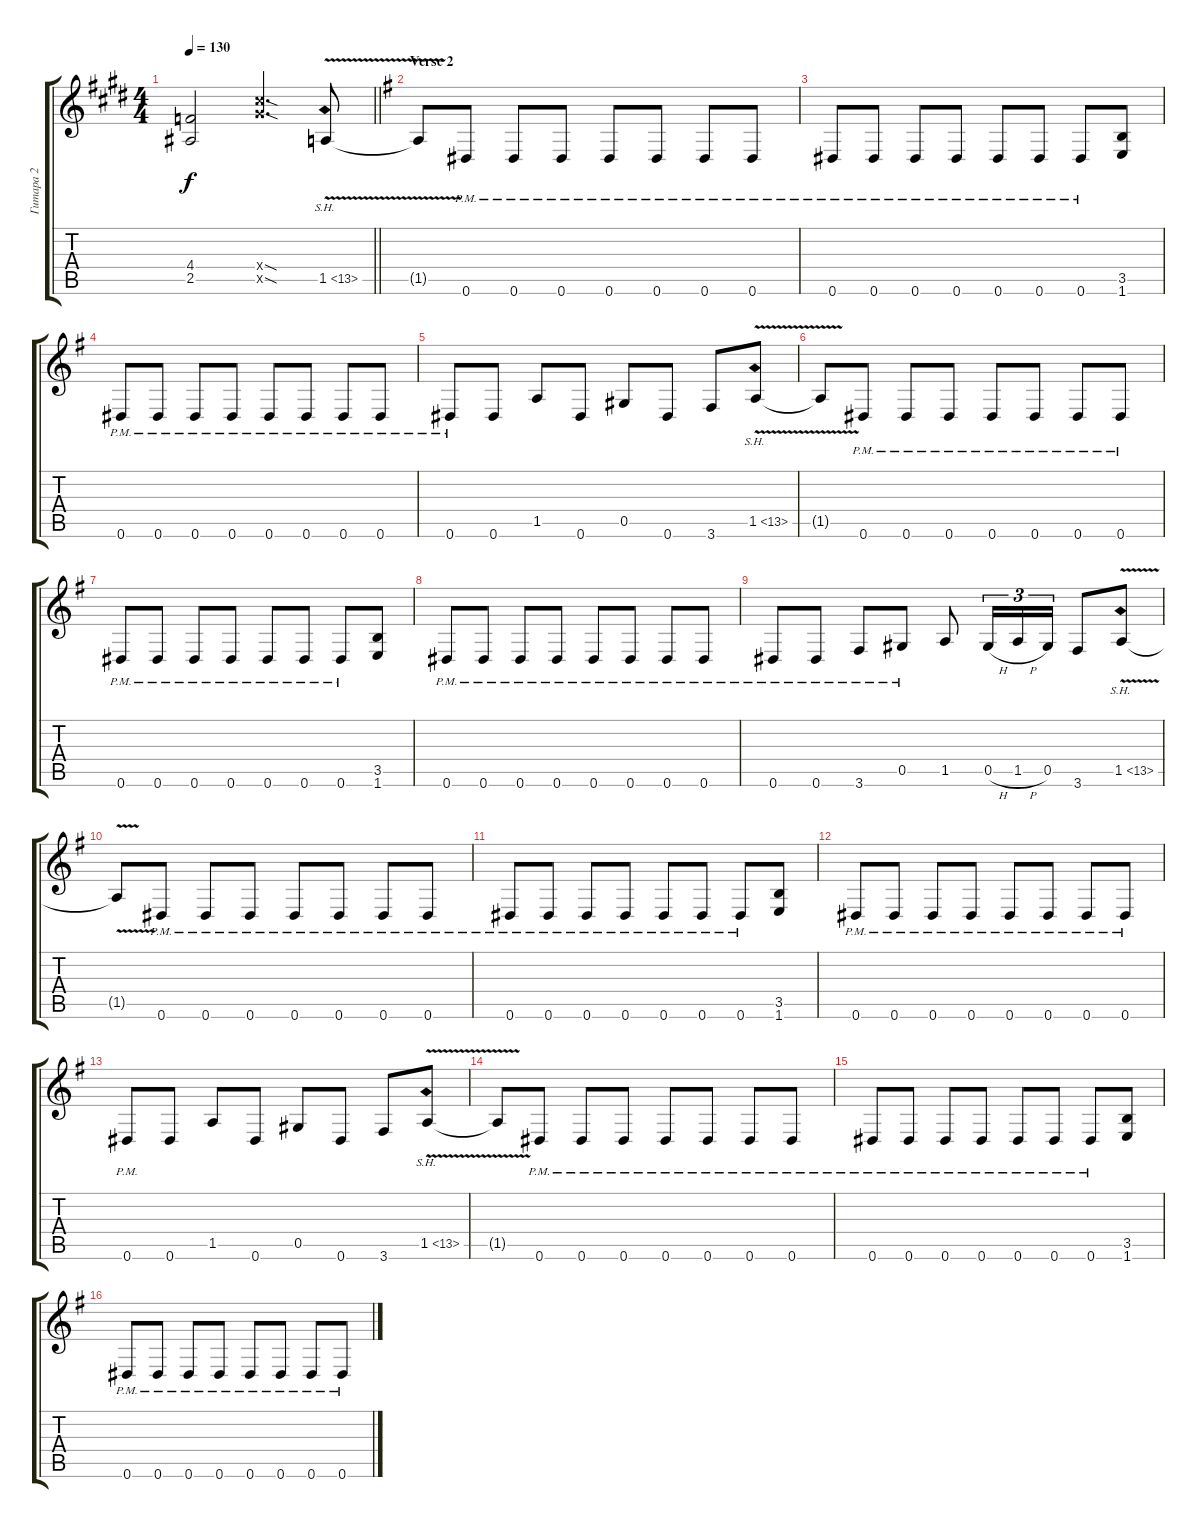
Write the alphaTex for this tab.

\track ("Гитара 2" "Гитара 2") {instrument distortionguitar}
\staff {score tabs}
\tuning (Eb4 Bb3 Gb3 Db3 Ab2 Eb2) {hide}
\ts (4 4)
\tempo 130
\clef g2
\barLineRight lightlight
\ks c#minor
(4.4{t} 2.5{t}).2{dy f} (12.4{sod x} 12.5{sod x}).4{d} 1.5{sh 12 v}.8 |
\section ("" "Verse 2")
\ks eminor
1.5{t}.8 0.6{pm}.8 0.6{pm}.8 0.6{pm}.8 0.6{pm}.8 0.6{pm}.8 0.6{pm}.8 0.6{pm}.8 |
0.6{pm}.8 0.6{pm}.8 0.6{pm}.8 0.6{pm}.8 0.6{pm}.8 0.6{pm}.8 0.6{pm}.8 (3.5 1.6).8 |
0.6{pm}.8 0.6{pm}.8 0.6{pm}.8 0.6{pm}.8 0.6{pm}.8 0.6{pm}.8 0.6{pm}.8 0.6{pm}.8 |
0.6{pm}.8 0.6.8 1.5.8 0.6.8 0.5.8 0.6.8 3.6.8 1.5{sh 12 v}.8 |
1.5{t}.8 0.6{pm}.8 0.6{pm}.8 0.6{pm}.8 0.6{pm}.8 0.6{pm}.8 0.6{pm}.8 0.6{pm}.8 |
0.6{pm}.8 0.6{pm}.8 0.6{pm}.8 0.6{pm}.8 0.6{pm}.8 0.6{pm}.8 0.6{pm}.8 (3.5 1.6).8 |
0.6{pm}.8 0.6{pm}.8 0.6{pm}.8 0.6{pm}.8 0.6{pm}.8 0.6{pm}.8 0.6{pm}.8 0.6{pm}.8 |
0.6{pm}.8 0.6{pm}.8 3.6{pm}.8 0.5{pm}.8 1.5.8 0.5{h}.16{tu (3 2)} 1.5{h}.16{tu (3 2)} 0.5.16{tu (3 2)} 3.6.8 1.5{sh 12 v}.8 |
1.5{t}.8 0.6{pm}.8 0.6{pm}.8 0.6{pm}.8 0.6{pm}.8 0.6{pm}.8 0.6{pm}.8 0.6{pm}.8 |
0.6{pm}.8 0.6{pm}.8 0.6{pm}.8 0.6{pm}.8 0.6{pm}.8 0.6{pm}.8 0.6{pm}.8 (3.5 1.6).8 |
0.6{pm}.8 0.6{pm}.8 0.6{pm}.8 0.6{pm}.8 0.6{pm}.8 0.6{pm}.8 0.6{pm}.8 0.6{pm}.8 |
0.6{pm}.8 0.6.8 1.5.8 0.6.8 0.5.8 0.6.8 3.6.8 1.5{sh 12 v}.8 |
1.5{t}.8 0.6{pm}.8 0.6{pm}.8 0.6{pm}.8 0.6{pm}.8 0.6{pm}.8 0.6{pm}.8 0.6{pm}.8 |
0.6{pm}.8 0.6{pm}.8 0.6{pm}.8 0.6{pm}.8 0.6{pm}.8 0.6{pm}.8 0.6{pm}.8 (3.5 1.6).8 |
0.6{pm}.8 0.6{pm}.8 0.6{pm}.8 0.6{pm}.8 0.6{pm}.8 0.6{pm}.8 0.6{pm}.8 0.6{pm}.8
